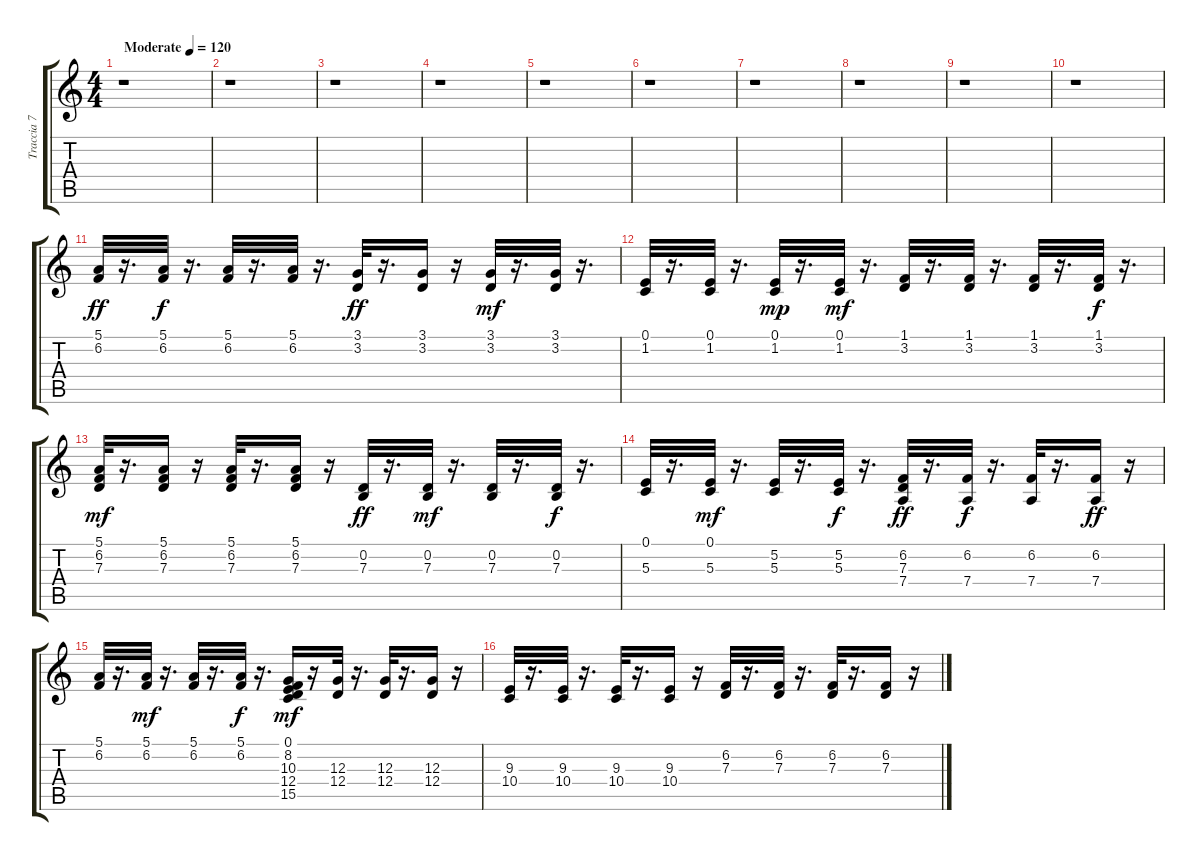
\track ("Traccia 7" "Traccia 7") {instrument synthvoice}
\staff {score tabs}
\tuning (E4 B3 G3 D3 A2 E2) {hide}
\ts (4 4)
\tempo (120 "Moderate")
\clef g2
\ks c
r.1{dy ff instrument synthvoice} |
r.1 |
r.1 |
r.1 |
r.1 |
r.1 |
r.1 |
r.1 |
r.1 |
r.1 |
(5.1 6.2).32 r.16{d} (5.1 6.2).32{dy f} r.16{d} (5.1 6.2).32 r.16{d} (5.1 6.2).32 r.16{d} (3.1 3.2).32{dy ff} r.16{d} (3.1 3.2).16 r.16 (3.1 3.2).32{dy mf} r.16{d} (3.1 3.2).32 r.16{d} |
(0.1 1.2).32 r.16{d} (0.1 1.2).32 r.16{d} (0.1 1.2).32{dy mp} r.16{d} (0.1 1.2).32{dy mf} r.16{d} (1.1 3.2).32 r.16{d} (1.1 3.2).32 r.16{d} (1.1 3.2).32 r.16{d} (1.1 3.2).32{dy f} r.16{d} |
(5.1 6.2 7.3).32{dy mf} r.16{d} (5.1 6.2 7.3).16 r.16 (5.1 6.2 7.3).32 r.16{d} (5.1 6.2 7.3).16 r.16 (0.2 7.3).32{dy ff} r.16{d} (0.2 7.3).32{dy mf} r.16{d} (0.2 7.3).32 r.16{d} (0.2 7.3).32{dy f} r.16{d} |
(0.1 5.3).32 r.16{d} (0.1 5.3).32{dy mf} r.16{d} (5.2 5.3).32 r.16{d} (5.2 5.3).32{dy f} r.16{d} (6.2 7.3 7.4).32{dy ff} r.16{d} (6.2 7.4).32{dy f} r.16{d} (6.2 7.4).32 r.16{d} (6.2 7.4).16{dy ff} r.16 |
(5.1 6.2).32 r.16{d} (5.1 6.2).32{dy mf} r.16{d} (5.1 6.2).32 r.16{d} (5.1 6.2).32{dy f} r.16{d} (0.1 8.2 10.3 12.4 15.5).16{dy mf} r.16 (12.3 12.4).32 r.16{d} (12.3 12.4).32 r.16{d} (12.3 12.4).16 r.16 |
(9.3 10.4).32 r.16{d} (9.3 10.4).32 r.16{d} (9.3 10.4).32 r.16{d} (9.3 10.4).16 r.16 (6.2 7.3).32 r.16{d} (6.2 7.3).32 r.16{d} (6.2 7.3).32 r.16{d} (6.2 7.3).16 r.16
